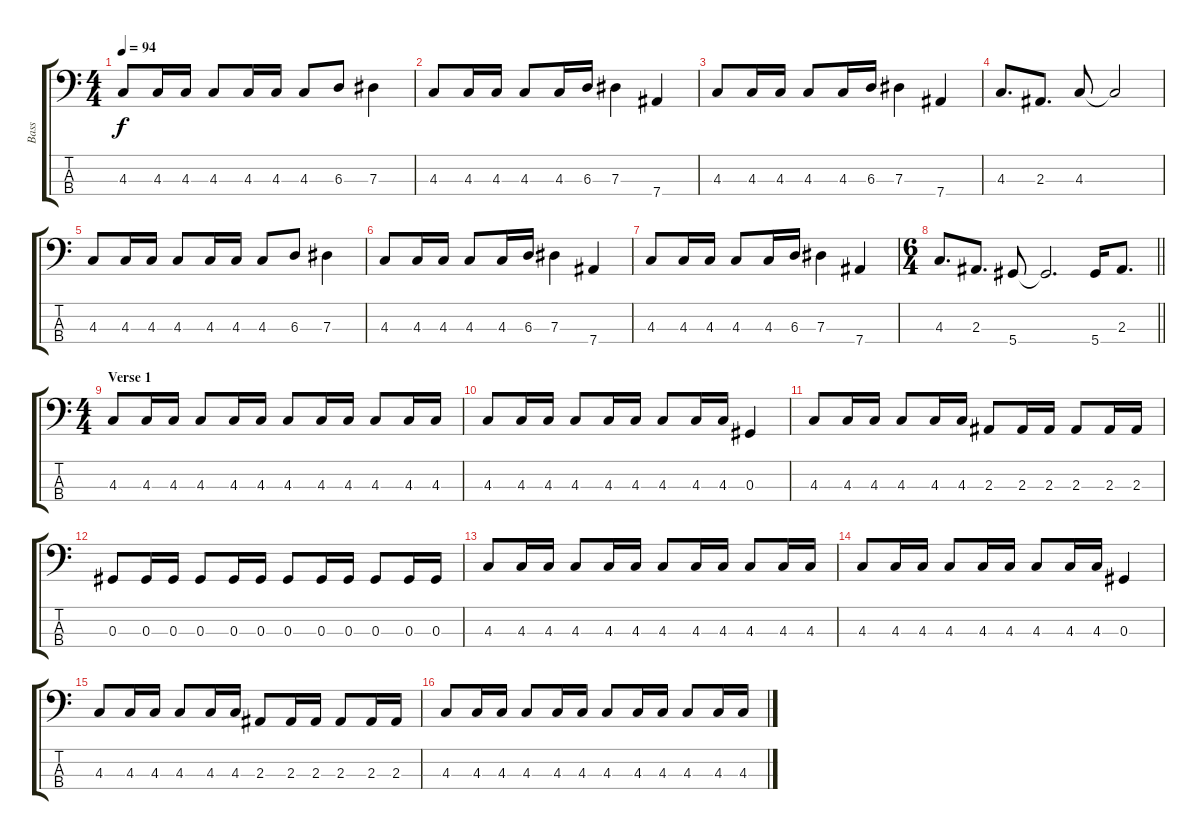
\track ("Bass" "Bass") {instrument electricbassfinger}
\staff {score tabs}
\tuning (Gb2 Db2 Ab1 Eb1) {hide}
\ts (4 4)
\tempo 94
\clef f4
\ks c
4.3.8{dy f instrument electricbassfinger} 4.3.16 4.3.16 4.3.8 4.3.16 4.3.16 4.3.8 6.3.8 7.3.4 |
4.3.8 4.3.16 4.3.16 4.3.8 4.3.16 6.3.16 7.3.4 7.4.4 |
4.3.8 4.3.16 4.3.16 4.3.8 4.3.16 6.3.16 7.3.4 7.4.4 |
4.3.8{d} 2.3.8{d} 4.3.8 4.3{t}.2 |
4.3.8 4.3.16 4.3.16 4.3.8 4.3.16 4.3.16 4.3.8 6.3.8 7.3.4 |
4.3.8 4.3.16 4.3.16 4.3.8 4.3.16 6.3.16 7.3.4 7.4.4 |
4.3.8 4.3.16 4.3.16 4.3.8 4.3.16 6.3.16 7.3.4 7.4.4 |
\ts (6 4)
\barLineRight lightlight
4.3.8{d} 2.3.8{d} 5.4.8 5.4{t}.2{d} 5.4.16 2.3.8{d} |
\ts (4 4)
\section ("" "Verse 1")
4.3.8 4.3.16 4.3.16 4.3.8 4.3.16 4.3.16 4.3.8 4.3.16 4.3.16 4.3.8 4.3.16 4.3.16 |
4.3.8 4.3.16 4.3.16 4.3.8 4.3.16 4.3.16 4.3.8 4.3.16 4.3.16 0.3.4 |
4.3.8 4.3.16 4.3.16 4.3.8 4.3.16 4.3.16 2.3.8 2.3.16 2.3.16 2.3.8 2.3.16 2.3.16 |
0.3.8 0.3.16 0.3.16 0.3.8 0.3.16 0.3.16 0.3.8 0.3.16 0.3.16 0.3.8 0.3.16 0.3.16 |
4.3.8 4.3.16 4.3.16 4.3.8 4.3.16 4.3.16 4.3.8 4.3.16 4.3.16 4.3.8 4.3.16 4.3.16 |
4.3.8 4.3.16 4.3.16 4.3.8 4.3.16 4.3.16 4.3.8 4.3.16 4.3.16 0.3.4 |
4.3.8 4.3.16 4.3.16 4.3.8 4.3.16 4.3.16 2.3.8 2.3.16 2.3.16 2.3.8 2.3.16 2.3.16 |
4.3.8 4.3.16 4.3.16 4.3.8 4.3.16 4.3.16 4.3.8 4.3.16 4.3.16 4.3.8 4.3.16 4.3.16
